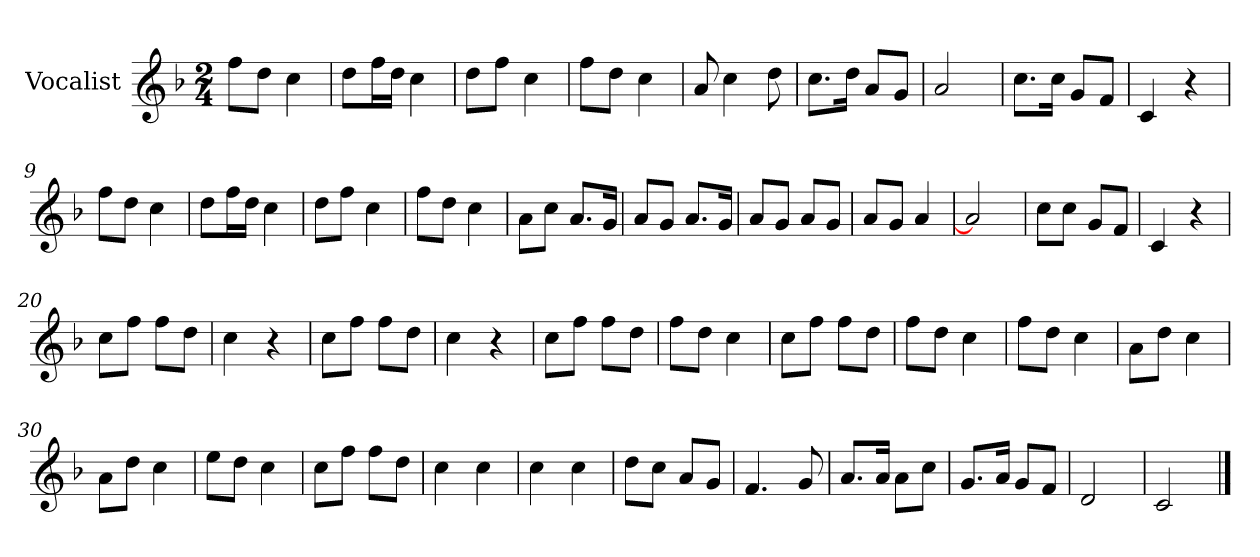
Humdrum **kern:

**kern
*part1
*staff1
*I"Vocalist
*k[b-]
*F:
*M2/4
=
8ffL
8ddJ
4cc
=1
8ddL
16ffL
16ddJJ
4cc
=2
8ddL
8ffJ
4cc
=3
8ffL
8ddJ
4cc
=4
8a
4cc
8dd
=5
8.ccL
16ddJk
8aL
8gJ
=6
2a
=7
8.ccL
16ccJk
8gL
8fJ
=8
4c
4r
=9
8ffL
8ddJ
4cc
=10
8ddL
16ffL
16ddJJ
4cc
=11
8ddL
8ffJ
4cc
=12
8ffL
8ddJ
4cc
=13
8aL
8ccJ
8.aL
16gJk
=14
8aL
8gJ
8.aL
16gJk
=15
8aL
8gJ
8aL
8gJ
=16
8aL
8gJ
4a
=17
2a]
=18
8ccL
8ccJ
8gL
8fJ
=19
4c
4r
=20
8ccL
8ffJ
8ffL
8ddJ
=21
4cc
4r
=22
8ccL
8ffJ
8ffL
8ddJ
=23
4cc
4r
=24
8ccL
8ffJ
8ffL
8ddJ
=25
8ffL
8ddJ
4cc
=26
8ccL
8ffJ
8ffL
8ddJ
=27
8ffL
8ddJ
4cc
=28
8ffL
8ddJ
4cc
=29
8aL
8ddJ
4cc
=30
8aL
8ddJ
4cc
=31
8eeL
8ddJ
4cc
=32
8ccL
8ffJ
8ffL
8ddJ
=33
4cc
4cc
=34
4cc
4cc
=35
8ddL
8ccJ
8aL
8gJ
=36
4.f
8g
=37
8.aL
16aJk
8aL
8ccJ
=38
8.gL
16aJk
8gL
8fJ
=39
2d
=40
2c
==
*-
